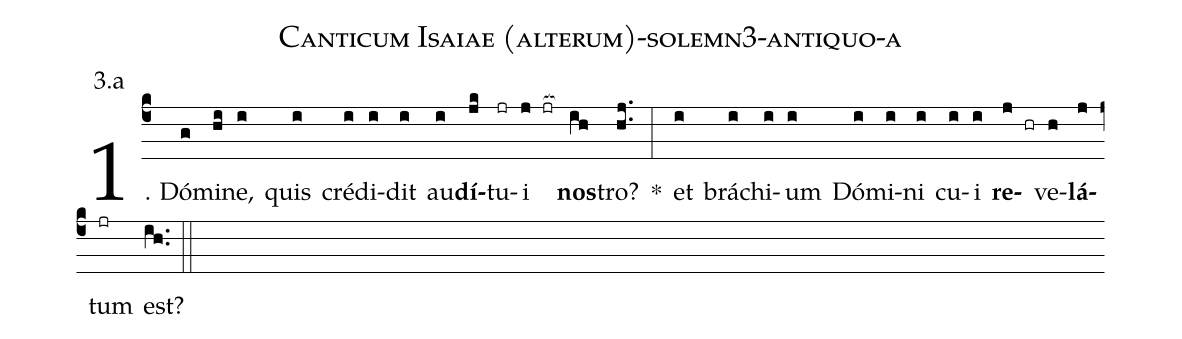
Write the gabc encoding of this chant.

name: Canticum Isaiae (alterum)-solemn3-antiquo-a;
annotation: 3.a;
%%
(c4)1. Dó(g)mi(hi)ne,(i) quis(i) cré(i)di(i)dit(i) au(i)<b>dí</b>(jk)tu(jr)i(j jr[ocb:1{]) <b>nos</b>(ih[ocb:0}])tro?(hj..) *(:) et(i) brá(i)chi(i)um(i) Dó(i)mi(i)ni(i) cu(i)i(i) <b>re</b>(j hr)ve(h)<b>lá</b>(j)tum(jr) est?(ih..) (::)
